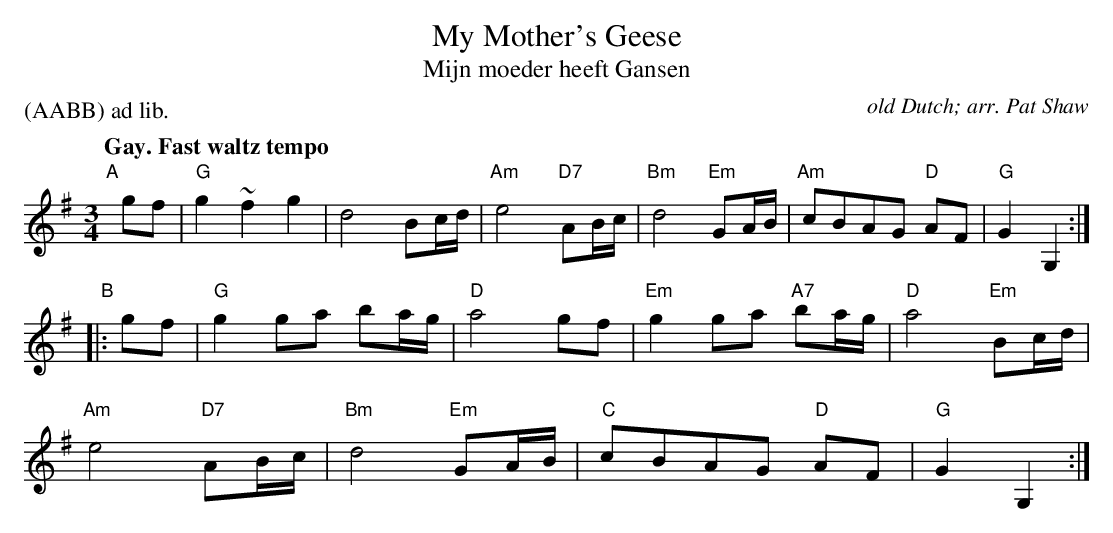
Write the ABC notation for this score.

X:1
T: My Mother's Geese
T: Mijn moeder heeft Gansen
C: old Dutch; arr. Pat Shaw
P: (AABB) ad lib.
Q: "Gay. Fast waltz tempo"
M: 3/4
L: 1/8
K: G
"A"[|]gf |\
"G"g2~ f2 g2 | d4 Bc/d/ | "Am"e4 "D7"AB/c/ | "Bm"d4 "Em"GA/B/ | "Am"cBAG "D"AF | "G"G2 G,2 :|
"B"|: gf |\
"G"g2 ga ba/g/ | "D"a4 gf | "Em"g2 ga "A7"ba/g/ | "D"a4 "Em"Bc/d/ |
"Am"e4 "D7"AB/c/ | "Bm"d4 "Em"GA/B/ | "C"cBAG "D"AF | "G"G2 G,2 :|
